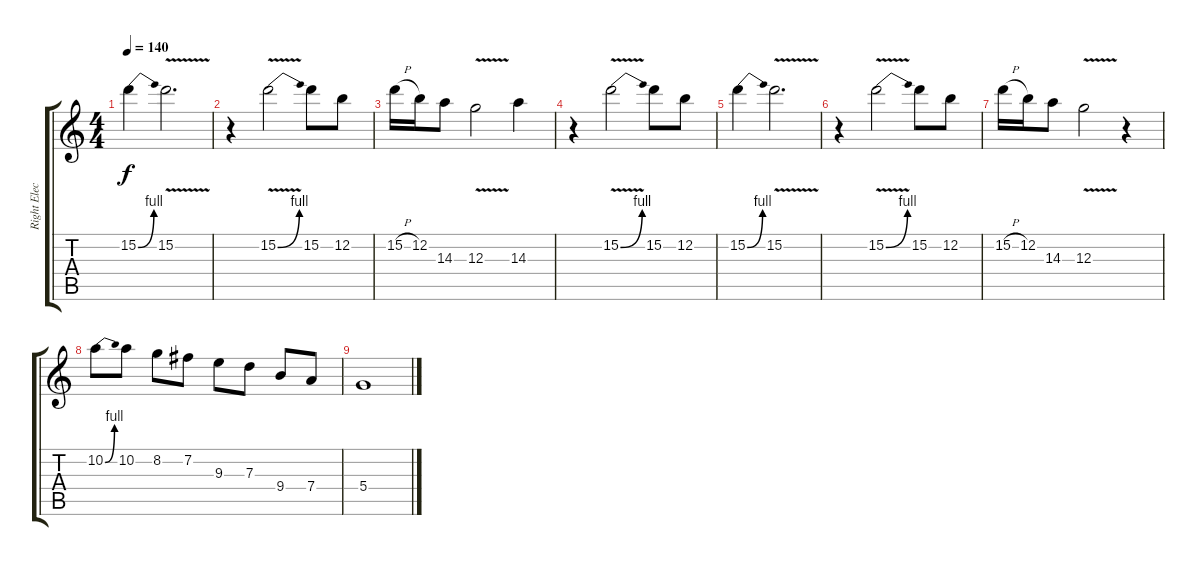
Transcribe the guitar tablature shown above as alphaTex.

\track ("Right Electric" "Right Elec") {instrument overdrivenguitar}
\staff {score tabs}
\tuning (E4 B3 G3 D3 A2 E2) {hide}
\ts (4 4)
\tempo 140
\clef g2
\ks c
15.2{be (bend 0 0 60 4)}.4{dy f} 15.2{v}.2{d} |
r.4 15.2{be (bend 0 0 60 4) v}.2 15.2.8 12.2.8 |
15.2{h}.16 12.2.16 14.3.8 12.3{v}.2 14.3.4 |
r.4 15.2{be (bend 0 0 60 4) v}.2 15.2.8 12.2.8 |
15.2{be (bend 0 0 60 4)}.4 15.2{v}.2{d} |
r.4 15.2{be (bend 0 0 60 4) v}.2 15.2.8 12.2.8 |
15.2{h}.16 12.2.16 14.3.8 12.3{v}.2 r.4 |
10.2{be (bend 0 0 60 4)}.8 10.2.8 8.2.8 7.2.8 9.3.8 7.3.8 9.4.8 7.4.8 |
5.4.1
